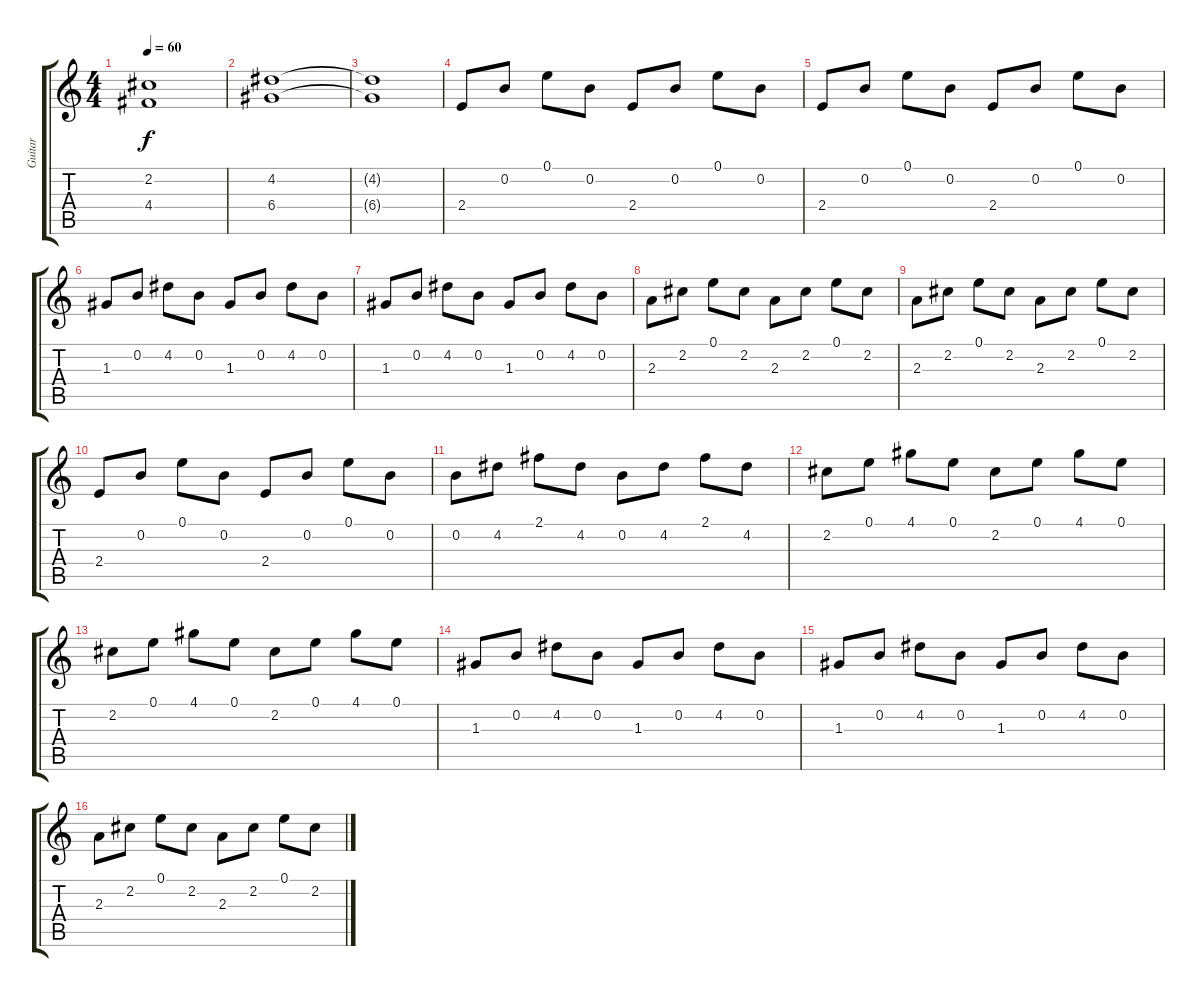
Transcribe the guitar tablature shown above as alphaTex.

\track ("Guitar" "Guitar") {instrument distortionguitar}
\staff {score tabs}
\tuning (E4 B3 G3 D3 A2 E2) {hide}
\ts (4 4)
\tempo 60
\clef g2
\ks c
(2.2{t} 4.4{t}).1{dy f} |
(4.2 6.4).1 |
(4.2{t} 6.4{t}).1 |
2.4.8 0.2.8 0.1.8 0.2.8 2.4.8 0.2.8 0.1.8 0.2.8 |
2.4.8 0.2.8 0.1.8 0.2.8 2.4.8 0.2.8 0.1.8 0.2.8 |
1.3.8 0.2.8 4.2.8 0.2.8 1.3.8 0.2.8 4.2.8 0.2.8 |
1.3.8 0.2.8 4.2.8 0.2.8 1.3.8 0.2.8 4.2.8 0.2.8 |
2.3.8 2.2.8 0.1.8 2.2.8 2.3.8 2.2.8 0.1.8 2.2.8 |
2.3.8 2.2.8 0.1.8 2.2.8 2.3.8 2.2.8 0.1.8 2.2.8 |
2.4.8 0.2.8 0.1.8 0.2.8 2.4.8 0.2.8 0.1.8 0.2.8 |
0.2.8 4.2.8 2.1.8 4.2.8 0.2.8 4.2.8 2.1.8 4.2.8 |
2.2.8 0.1.8 4.1.8 0.1.8 2.2.8 0.1.8 4.1.8 0.1.8 |
2.2.8 0.1.8 4.1.8 0.1.8 2.2.8 0.1.8 4.1.8 0.1.8 |
1.3.8 0.2.8 4.2.8 0.2.8 1.3.8 0.2.8 4.2.8 0.2.8 |
1.3.8 0.2.8 4.2.8 0.2.8 1.3.8 0.2.8 4.2.8 0.2.8 |
2.3.8 2.2.8 0.1.8 2.2.8 2.3.8 2.2.8 0.1.8 2.2.8
